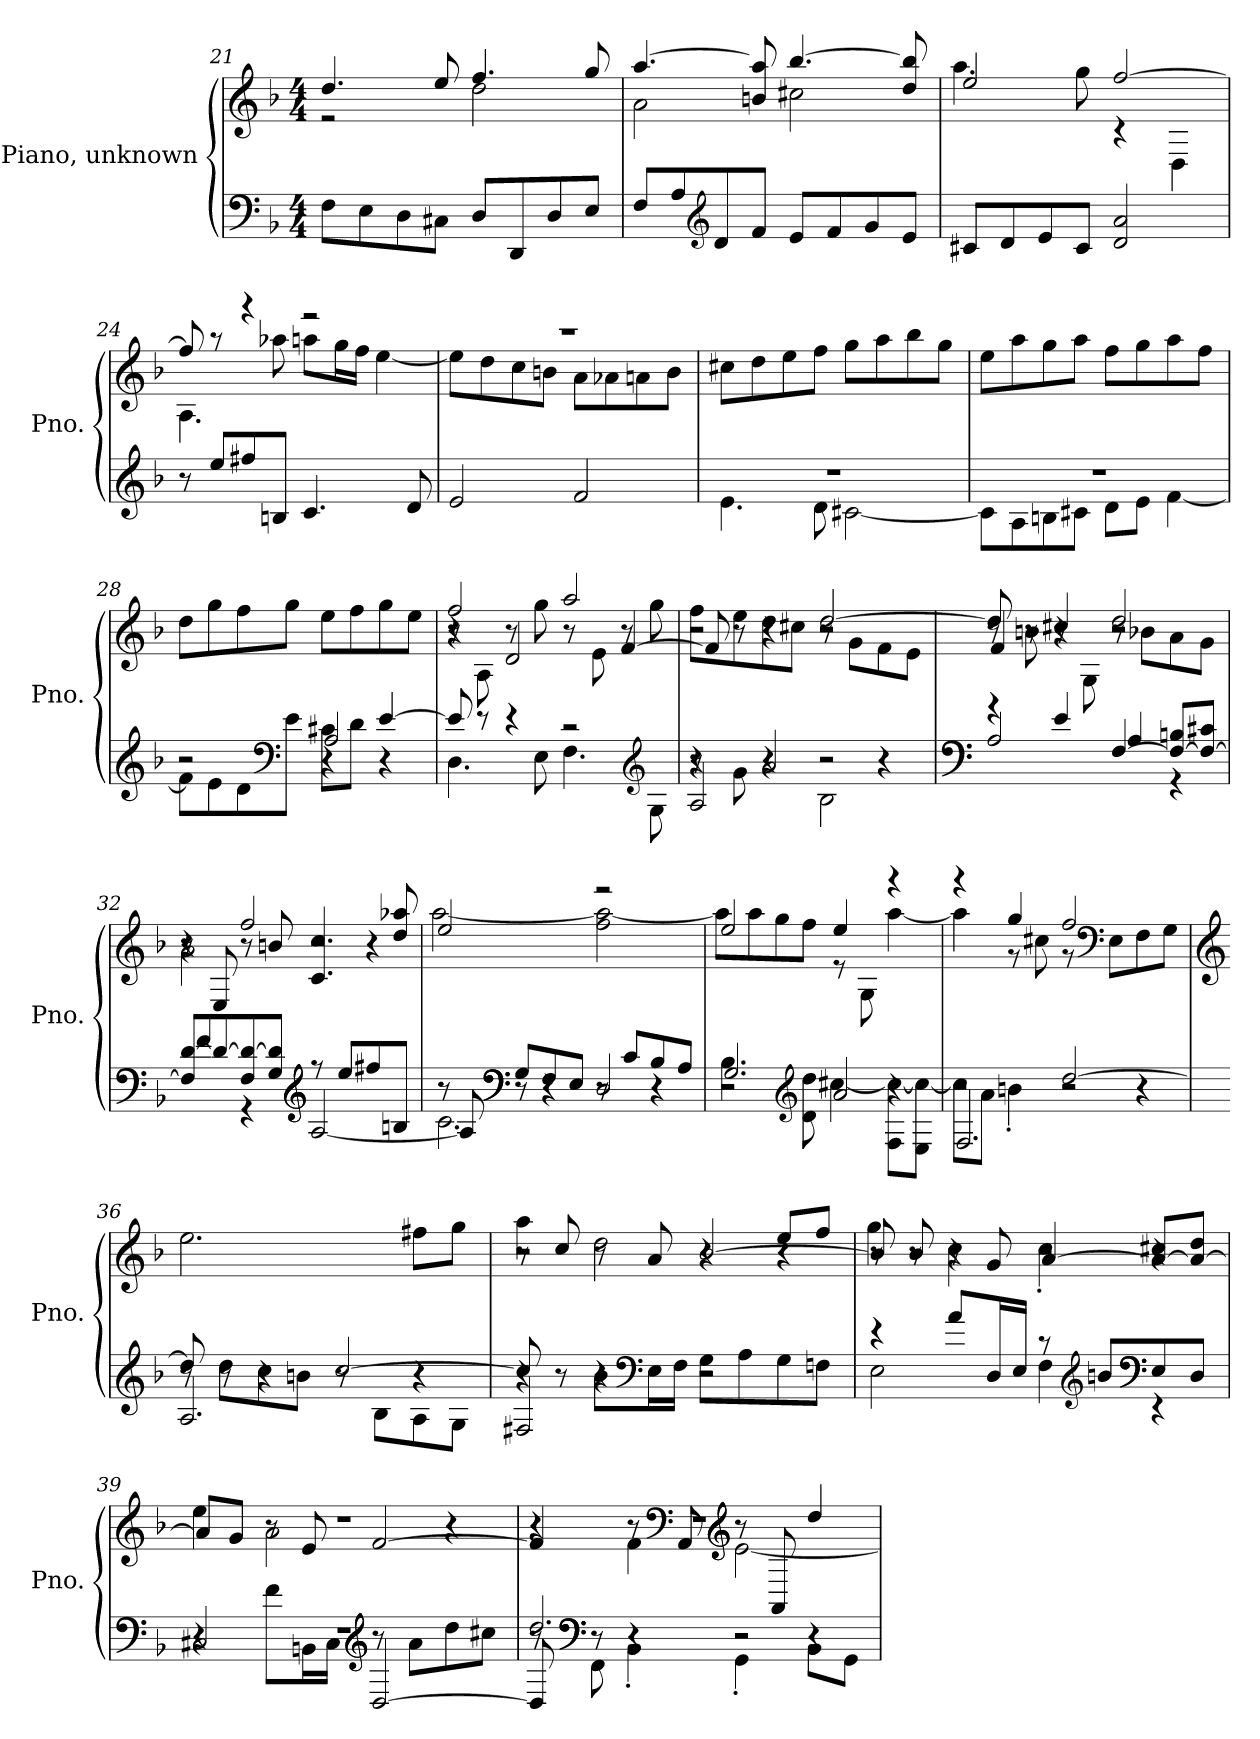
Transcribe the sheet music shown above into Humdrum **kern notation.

**kern	**kern
*part1	*part1
*staff2	*staff1
*I"Piano, unknown	*
*I'Pno.	*
*clefF4	*clefG2
*k[b-]	*k[b-]
*M4/4	*M4/4
=21	=21
*	*^
8F\L	4.dd/	2r
8E\	.	.
8D\	.	.
8C#X\J	8ee/	.
8D/L	4.ff/	2dd\
8DD/	.	.
8D/	.	.
8E/J	8gg/	.
!!LO:PB:g=z	!!
=22	=22	=22
8F/L	[4.aa/	2a\
8A/	.	.
*clefG2	*	*
8d/	.	.
8f/J	8bn/ 8aa/]	.
8e/L	[4.bb-/	2cc#X\
8f/	.	.
8g/	.	.
8e/J	8dd/ 8bb-/]	.
=23	=23	=23
8c#X/L	2ee/	4.aa\
8d/	.	.
8e/	.	.
8c#/J	.	8gg\
2d/ 2a/	[2ff/	4r
.	.	4D\
=24	=24	=24
8r	8ff/]	4.A\
8ee/L	8r	.
8ff#X/	4r	.
8Bn/J	.	8aa-X\
4.c/	2r	8aan\L
.	.	16gg\L
.	.	16ff\JJ
.	.	[4ee\
8d/	.	.
=25	=25	=25
2e/	1r	8ee\L]
.	.	8dd\
.	.	8cc\
.	.	8bn\J
2f/	.	8a\L
.	.	8a-X\
.	.	8an\
.	.	8b\J
*	*v	*v
!!LO:LB:g=z
=26	=26
*^	*
1r	4.e\	8cc#X\L
.	.	8dd\
.	.	8ee\
.	8d\	8ff\J
.	[2c#X\	8gg\L
.	.	8aa\
.	.	8bb-\
.	.	8gg\J
=27	=27	=27
1r	8c#\L]	8ee\L
.	8A\	8aa\
.	8Bn\	8gg\
.	8c#X\J	8aa\J
.	8d\L	8ff\L
.	8e\J	8gg\
.	[4f\	8aa\
.	.	8ff\J
=28	=28	=28
*	*^	*
2r	8f\L]	2r	8dd\L
.	8e\	.	8gg\
.	8d\	.	8ff\
*clefF4	*	*	*
.	8e\J	.	8gg\J
4r	8c#X\L	2A/	8ee\L
.	8d\J	.	8ff\
[4e/	4r	.	8gg\
.	.	.	8ee\J
*	*v	*v	*
=29	=29	=29
*	*	*^
*	*	*	*^
8e/]	4.D\	2ff/	8r	4r
8r	.	.	8A\	.
4r	.	.	8r	2d/
.	8E\	.	8gg\	.
2r	4.F\	2aa/	8r	.
.	.	.	8e\	.
.	.	.	8r	[4f/
*clefG2	*	*	*	*
.	8G\	.	8gg\	.
!!LO:LB:g=z	!!	!!
=30	=30	=30	=30	=30
*	*^	*	*	*
4r	8r	2A/	2r	8ff\L	8f/]
.	8g\	.	.	8ee\	8r
2a/	4r	.	.	8dd\	4r
.	.	.	.	8cc#X\J	.
.	2B-\	2r	[2dd/	8r	2r
.	.	.	.	8g\L	.
4r	.	.	.	8f\	.
.	.	.	.	8e\J	.
*v	*v	*v	*	*	*
=31	=31	=31	=31
*clefF4	*	*	*
*^	*	*	*
4r	2A/	8dd/]	8r	4f/
.	.	8r	8bn\	.
4e/	.	4cc#X/	8r	4r
.	.	.	8G\	.
[4F/	4A/	2dd/	8r	2r
.	.	.	8b-X\L	.
8F/_ 8Bn/L	4r	.	8a\	.
8F/_ 8c#X/J	.	.	8g\J	.
=32	=32	=32	=32	=32
8F/] [8d/L	4f/	4r	2a\	8r
8d/_	.	.	.	8E/
8F/ 8d/_	4r	2ff/	.	8r
8G/ 8d/]J	.	.	.	8bn/
*clefG2	*	*	*	*
8r	[2A/	.	2r	4.c/ 4.cc/
8ee/L	.	.	.	.
8ff#X/	.	4r	.	.
8Bn/J	.	.	.	8dd/ 8aa-X/
*	*	*	*v	*v
!!LO:LB:g=z
=33	=33	=33	=33
*	*^	*	*
8r	2.c\	8A/]	2ee/	[2aa\
*clefF4	*	*	*	*
8G/L	.	8r	.	.
8F/	.	4r	.	.
8E/J	.	.	.	.
8r	.	2D/	2r	2ff\ 2aa\_
8c/L	.	.	.	.
8B-/	4r	.	.	.
8A/J	.	.	.	.
=34	=34	=34	=34	=34
2r	4.B-\	2.G/	2ee/	8aa\L]
.	.	.	.	8aa\
.	.	.	.	8gg\
*clefG2	*	*	*	*
.	8d\ 8dd\	.	.	8ff\J
2a/	[4cc#X\	.	4ee/	8r
.	.	.	.	8G\
.	8F\ 8cc#\_L	4r	4r	[4aa\
.	8E\ 8cc#\_J	.	.	.
=35	=35	=35	=35	=35
2r	8cc#\L]	2.F/	4r	4aa\]
.	8a\J	.	.	.
.	4bn'\	.	4gg/	8r
.	.	.	.	8cc#X\
[2dd/	2r	.	2ff/	8r
*	*	*	*clefF4	*
.	.	.	.	8E\L
.	.	4r	.	8F\
.	.	.	.	8G\J
*	*	*	*v	*v
!!LO:LB:g=z
=36	=36	=36	=36
*	*	*	*clefG2
8dd/]	8r	2.A/	2.ee\
8r	8dd\L	.	.
4r	8cc\	.	.
.	8bn\J	.	.
[2cc/	8r	.	.
.	8B-\L	.	.
.	8A\	4r	8ff#X\L
.	8G\J	.	8gg\J
=37	=37	=37	=37
*	*	*	*^
*	*	*	*	*^
8cc/]	4r	2F#X/	2r	4aa\	8r
8r	.	.	.	.	8cc/
4r	8b-\L	.	.	2dd\	8r
*clefF4	*	*	*	*	*
.	16E\L	.	.	.	8a/
.	16F#\JJ	.	.	.	.
2r	8G\L	2r	[2b-/	.	4r
.	8A\	.	.	.	.
.	8G\	.	.	4r	8ee/L
.	8Fn\J	.	.	.	8ff/J
*	*v	*v	*	*	*
=38	=38	=38	=38	=38
4r	2E\	8b-/]	4gg\	8r
.	.	8r	.	8b-/
8a/L	.	4r	4cc\	8r
16D/L	.	.	.	8g/
16E/JJ	.	.	.	.
8r	4F\	2r	4cc'\	[4a/
*clefG2	*	*	*	*
8bn/L	.	.	.	.
*clefF4	*	*	*	*
8E/	4r	.	4r	8a/_ 8cc#X/L
8D/J	.	.	.	8a/_ 8dd/J
!!LO:LB:g=z	!!	!!
=39	=39	=39	=39	=39
*	*^	*	*	*
1r	4r	2C#X/	1r	4ee\	8a/L]
.	.	.	.	.	8g/J
.	8f\L	.	.	2a\	8r
.	16BBn\L	.	.	.	8e/
.	16C#\JJ	.	.	.	.
*clefG2	*	*	*	*	*
.	8r	[2D/	.	.	[2f/
.	8a\L	.	.	.	.
.	8dd\	.	.	4r	.
.	8cc#X\J	.	.	.	.
=40	=40	=40	=40	=40	=40
2.dd/	8r	8D/]	1r	4r	4f/]
*clefF4	*	*	*	*	*
.	8FF\	8r	.	.	.
.	4BB-'\	4r	.	4f\	8r
*	*	*	*clefF4	*	*
.	.	.	.	.	8AA/
*	*	*	*clefG2	*	*
.	4GG'\	2r	.	[2e\	8r
.	.	.	.	.	8AA/
4r	8BB-\L	.	.	.	4dd/
.	8GG\J	.	.	.	.
*v	*v	*v	*	*	*
*	*v	*v	*v
=	=
*-	*-
